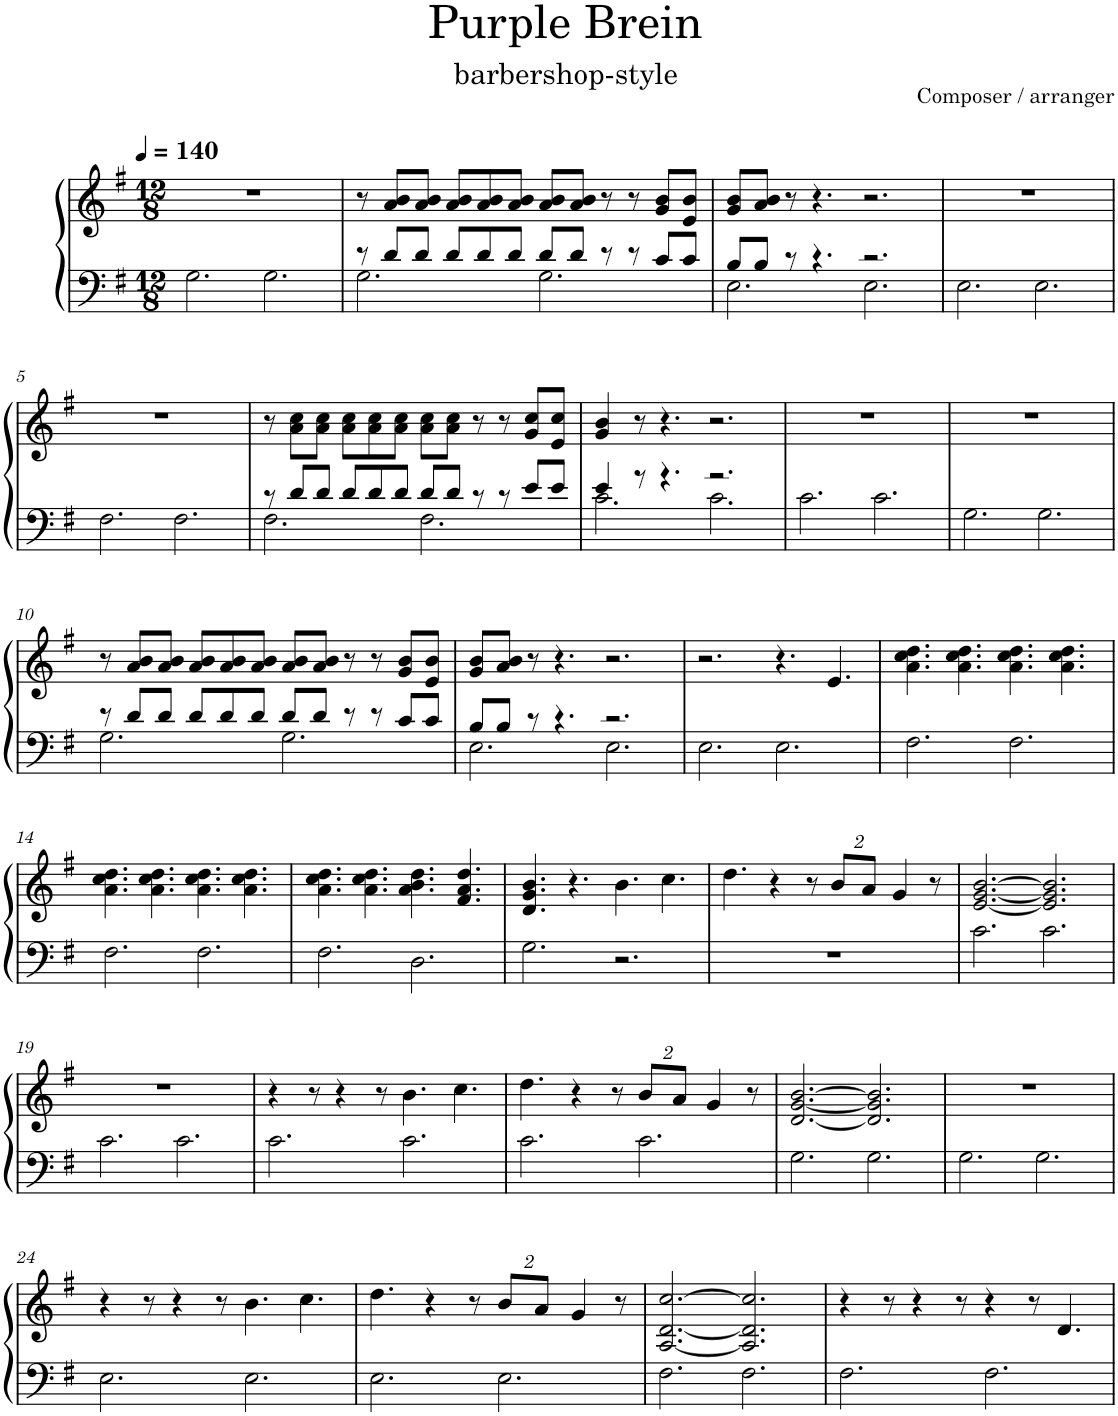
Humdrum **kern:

**kern	**kern
*part1	*part1
*staff2	*staff1
*I"Piano 2	*
*I'Pno. 2	*
*clefF4	*clefG2
*k[f#]	*k[f#]
*M12/8	*M12/8
*MM140	*MM140
=1	=1
2.G\	1.r
2.G\	.
=2	=2
*^	*
8r	2.G\	8r
8d/L	.	8a/ 8b/L
8d/J	.	8a/ 8b/J
8d/L	.	8a/ 8b/L
8d/	.	8a/ 8b/
8d/J	.	8a/ 8b/J
8d/L	2.G\	8a/ 8b/L
8d/J	.	8a/ 8b/J
8r	.	8r
8r	.	8r
8c/L	.	8g/ 8b/L
8c/J	.	8e/ 8b/J
=3	=3	=3
8B/L	2.E\	8g/ 8b/L
8B/J	.	8a/ 8b/J
8r	.	8r
4.r	.	4.r
2.r	2.E\	2.r
*v	*v	*
=4	=4
2.E\	1.r
2.E\	.
!!LO:LB:g=z
=5	=5
2.F#\	1.r
2.F#\	.
=6	=6
*^	*
8r	2.F#\	8r
8d/L	.	8a\ 8cc\L
8d/J	.	8a\ 8cc\J
8d/L	.	8a\ 8cc\L
8d/	.	8a\ 8cc\
8d/J	.	8a\ 8cc\J
8d/L	2.F#\	8a\ 8cc\L
8d/J	.	8a\ 8cc\J
8r	.	8r
8r	.	8r
8e/L	.	8g/ 8cc/L
8e/J	.	8e/ 8cc/J
=7	=7	=7
4e/	2.c\	4g/ 4b/
8r	.	8r
4.r	.	4.r
2.r	2.c\	2.r
*v	*v	*
=8	=8
2.c\	1.r
2.c\	.
=9	=9
2.G\	1.r
2.G\	.
!!LO:LB:g=z
=10	=10
*^	*
8r	2.G\	8r
8d/L	.	8a/ 8b/L
8d/J	.	8a/ 8b/J
8d/L	.	8a/ 8b/L
8d/	.	8a/ 8b/
8d/J	.	8a/ 8b/J
8d/L	2.G\	8a/ 8b/L
8d/J	.	8a/ 8b/J
8r	.	8r
8r	.	8r
8c/L	.	8g/ 8b/L
8c/J	.	8e/ 8b/J
=11	=11	=11
8B/L	2.E\	8g/ 8b/L
8B/J	.	8a/ 8b/J
8r	.	8r
4.r	.	4.r
2.r	2.E\	2.r
*v	*v	*
=12	=12
2.E\	2.r
2.E\	4.r
.	4.e/
=13	=13
2.F#\	4.a\ 4.cc\ 4.dd\
.	4.a\ 4.cc\ 4.dd\
2.F#\	4.a\ 4.cc\ 4.dd\
.	4.a\ 4.cc\ 4.dd\
!!LO:LB:g=z
=14	=14
2.F#\	4.a\ 4.cc\ 4.dd\
.	4.a\ 4.cc\ 4.dd\
2.F#\	4.a\ 4.cc\ 4.dd\
.	4.a\ 4.cc\ 4.dd\
=15	=15
2.F#\	4.a\ 4.cc\ 4.dd\
.	4.a\ 4.cc\ 4.dd\
2.D\	4.a\ 4.b\ 4.dd\
.	4.f#/ 4.a/ 4.dd/
=16	=16
2.G\	4.d/ 4.g/ 4.b/
.	4.r
2.r	4.b\
.	4.cc\
=17	=17
1.r	4.dd\
.	4r
.	8r
*	*Xbrackettup
.	16%3b/L
.	16%3a/J
.	4g/
.	8r
=18	=18
2.c\	[2.e/ [2.g/ [2.b/
2.c\	2.e/] 2.g/] 2.b/]
!!LO:LB:g=z
=19	=19
2.c\	1.r
2.c\	.
=20	=20
2.c\	4r
.	8r
.	4r
.	8r
2.c\	4.b\
.	4.cc\
=21	=21
2.c\	4.dd\
.	4r
.	8r
2.c\	16%3b/L
.	16%3a/J
.	4g/
.	8r
=22	=22
2.G\	[2.d/ [2.g/ [2.b/
2.G\	2.d/] 2.g/] 2.b/]
=23	=23
2.G\	1.r
2.G\	.
!!LO:LB:g=z
=24	=24
2.E\	4r
.	8r
.	4r
.	8r
2.E\	4.b\
.	4.cc\
=25	=25
2.E\	4.dd\
.	4r
.	8r
2.E\	16%3b/L
.	16%3a/J
.	4g/
.	8r
=26	=26
2.F#\	[2.A/ [2.d/ [2.cc/
2.F#\	2.A/] 2.d/] 2.cc/]
=27	=27
2.F#\	4r
.	8r
.	4r
.	8r
2.F#\	4r
.	8r
.	4.d/
=	=
*-	*-
